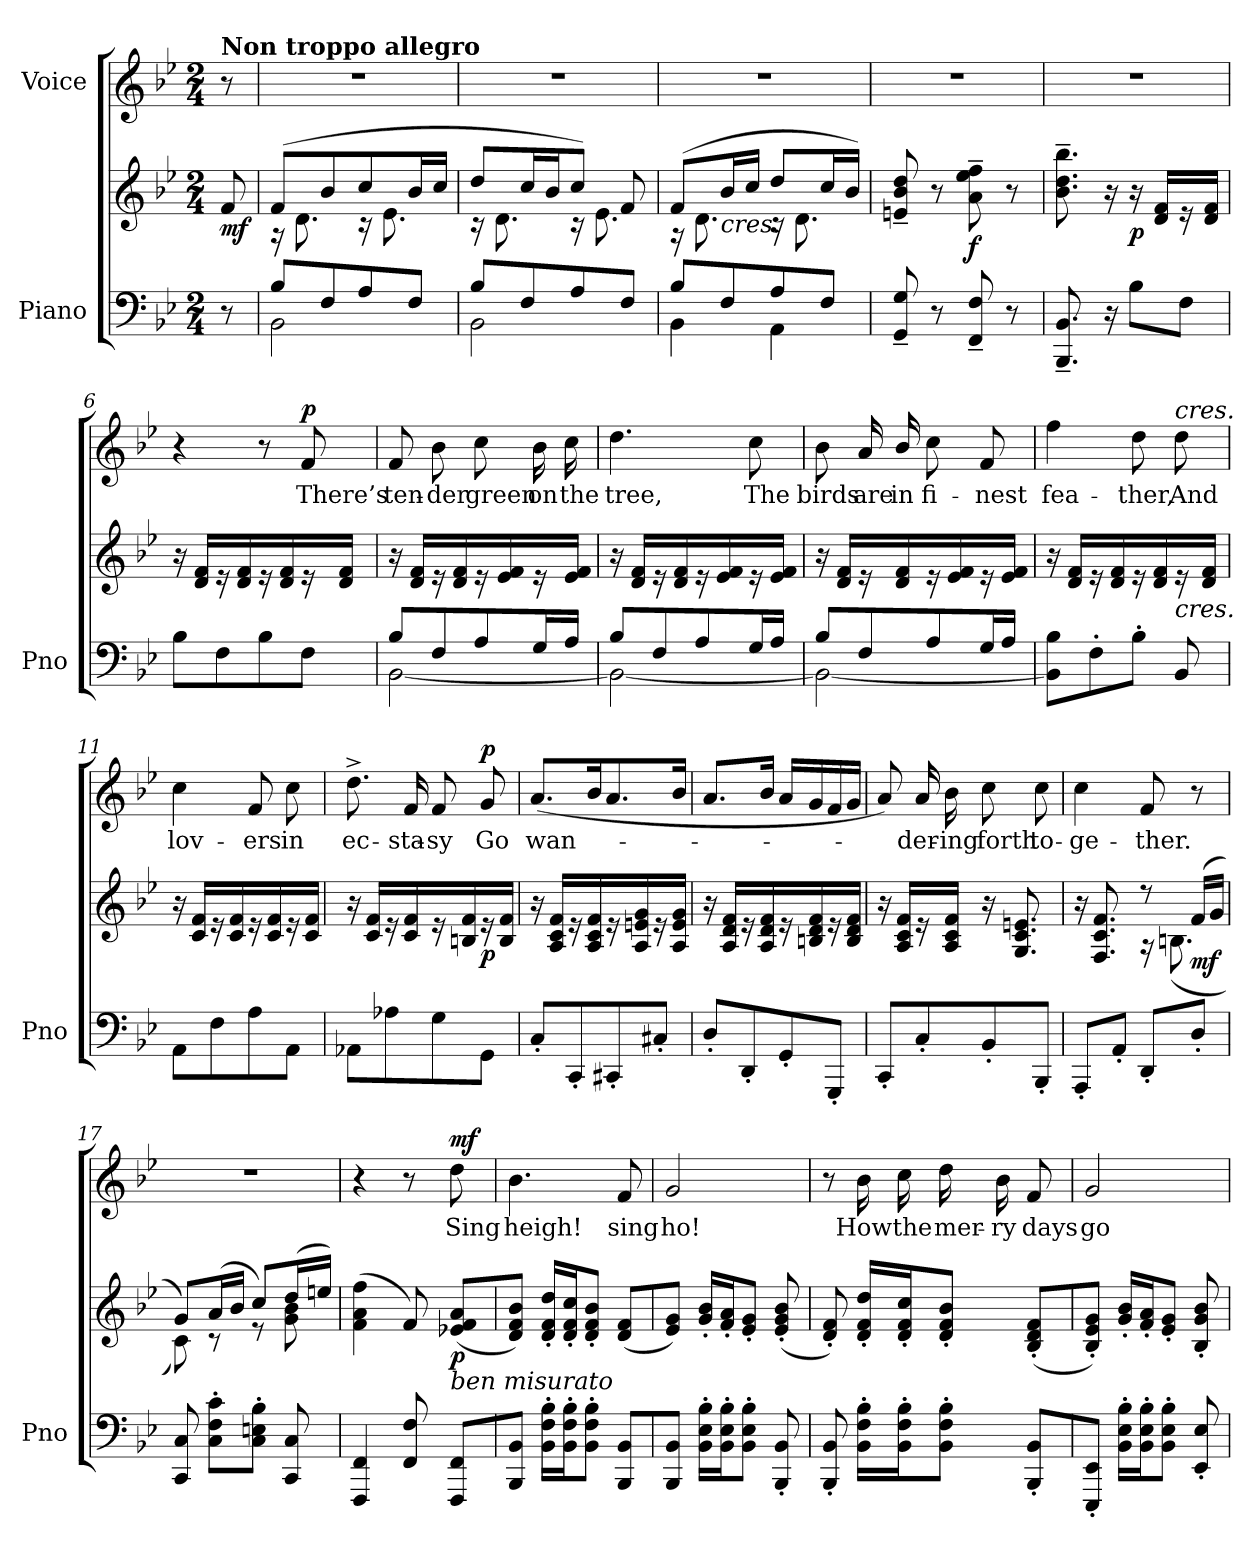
**kern	**kern	**dynam	**kern	**text	**dynam
*part2	*part2	*part2	*part1	*part1	*part1
*staff3	*staff2	*staff2/3	*staff1	*staff1	*staff1
*I"Piano	*	*	*I"Voice	*	*
*I'Pno	*	*	*	*	*
*clefF4	*clefG2	*	*clefG2	*	*
*k[b-e-]	*k[b-e-]	*	*k[b-e-]	*	*
*M2/4	*M2/4	*	*M2/4	*	*
=	=	=	=	=	=
!	!	!	!LO:TX:a:B:t=Non troppo allegro	!	!
!	!	!LO:DY:b	!	!	!
8r	8f/	mf	8r	.	.
=1	=1	=1	=1	=1	=1
*^	*^	*	*	*	*
8B-/L	2BB-\	(8f/L	16r	.	2r	.	.
.	.	.	8.d\	.	.	.	.
8F/	.	8b-/	.	.	.	.	.
8A/	.	8cc/	16r	.	.	.	.
.	.	.	8.e-\	.	.	.	.
8F/J	.	16b-/L	.	.	.	.	.
.	.	16cc/JJ	.	.	.	.	.
=2	=2	=2	=2	=2	=2	=2	=2
8B-/L	2BB-\	8dd/L	16r	.	2r	.	.
.	.	.	8.d\	.	.	.	.
8F/	.	16cc/L	.	.	.	.	.
.	.	16b-/J	.	.	.	.	.
8A/	.	8cc/J)	16r	.	.	.	.
.	.	.	8.e-\	.	.	.	.
8F/J	.	8f/	.	.	.	.	.
=3	=3	=3	=3	=3	=3	=3	=3
8B-/L	4BB-\	(8f/L	16r	.	2r	.	.
.	.	.	8.d\	.	.	.	.
!	!	!LO:TX:b:i:t=cres.	!	!	!	!	!
8F/	.	16b-/L	.	.	.	.	.
.	.	16cc/JJ	.	.	.	.	.
8A/	4AA\	8dd/L	16r	.	.	.	.
.	.	.	8.d\	.	.	.	.
8F/J	.	16cc/L	.	.	.	.	.
.	.	16b-/JJ)	.	.	.	.	.
*v	*v	*	*	*	*	*	*
*	*v	*v	*	*	*	*
!!LO:LB:g=z
=4	=4	=4	=4	=4	=4
8GG/~ 8G/~	8en/~ 8b-/~ 8dd/~	.	2r	.	.
8r	8r	.	.	.	.
!	!	!LO:DY:b	!	!	!
8FF/~ 8F/~	8a\~ 8ee-\~ 8ff\~	f	.	.	.
8r	8r	.	.	.	.
=5	=5	=5	=5	=5	=5
8.BBB-/~ 8.BB-/~	8.b-\~ 8.dd\~ 8.bb-\~	.	2r	.	.
16r	16r	.	.	.	.
!	!	!LO:DY:b	!	!	!
8B-\L	16r	p	.	.	.
.	16d/ 16f/LL	.	.	.	.
8F\J	16r	.	.	.	.
.	16d/ 16f/JJ	.	.	.	.
=6	=6	=6	=6	=6	=6
8B-\L	16r	.	4r	.	.
.	16d/ 16f/LL	.	.	.	.
8F\	16r	.	.	.	.
.	16d/ 16f/	.	.	.	.
8B-\	16r	.	8r	.	.
.	16d/ 16f/	.	.	.	.
!	!	!	!	!LO:LY:b	!LO:DY:a
8F\J	16r	.	8f/	There’s	p
.	16d/ 16f/JJ	.	.	.	.
=7	=7	=7	=7	=7	=7
*^	*	*	*	*	*
!	!	!	!	!	!LO:LY:b	!
8B-/L	[2BB-\	16r	.	8f/	ten-	.
.	.	16d/ 16f/LL	.	.	.	.
!	!	!	!	!	!LO:LY:b	!
8F/	.	16r	.	8b-\	-der	.
.	.	16d/ 16f/	.	.	.	.
!	!	!	!	!	!LO:LY:b	!
8A/	.	16r	.	8cc\	green	.
.	.	16e-/ 16f/	.	.	.	.
!	!	!	!	!	!LO:LY:b	!
16G/L	.	16r	.	16b-\	on	.
!	!	!	!	!	!LO:LY:b	!
16A/JJ	.	16e-/ 16f/JJ	.	16cc\	the	.
!!LO:LB:g=z
=8	=8	=8	=8	=8	=8	=8
!	!	!	!	!	!LO:LY:b	!
8B-/L	2BB-\_	16r	.	4.dd\	tree,	.
.	.	16d/ 16f/LL	.	.	.	.
8F/	.	16r	.	.	.	.
.	.	16d/ 16f/	.	.	.	.
8A/	.	16r	.	.	.	.
.	.	16e-/ 16f/	.	.	.	.
!	!	!	!	!	!LO:LY:b	!
16G/L	.	16r	.	8cc\	The	.
16A/JJ	.	16e-/ 16f/JJ	.	.	.	.
=9	=9	=9	=9	=9	=9	=9
!	!	!	!	!	!LO:LY:b	!
8B-/L	2BB-\_	16r	.	8b-\	birds	.
.	.	16d/ 16f/LL	.	.	.	.
!	!	!	!	!	!LO:LY:b	!
8F/	.	16r	.	16a/	are	.
!	!	!	!	!	!LO:LY:b	!
.	.	16d/ 16f/	.	16b-/	in	.
!	!	!	!	!	!LO:LY:b	!
8A/	.	16r	.	8cc\	fi-	.
.	.	16e-/ 16f/	.	.	.	.
!	!	!	!	!	!LO:LY:b	!
16G/L	.	16r	.	8f/	-nest	.
16A/JJ	.	16e-/ 16f/JJ	.	.	.	.
*v	*v	*	*	*	*	*
=10	=10	=10	=10	=10	=10
!	!	!	!	!LO:LY:b	!
8BB-\] 8B-\L	16r	.	4ff\	fea-	.
.	16d/ 16f/LL	.	.	.	.
8F'\	16r	.	.	.	.
.	16d/ 16f/	.	.	.	.
!	!	!	!	!LO:LY:b	!
8B-'\J	16r	.	8dd\	-ther,	.
.	16d/ 16f/	.	.	.	.
!	!	!	!LO:TX:a:i:t=cres.	!	!
!	!LO:TX:b:i:t=cres.	!	!	!	!
!	!	!	!	!LO:LY:b	!
8BB-/	16r	.	8dd\	And	.
.	16d/ 16f/JJ	.	.	.	.
!!LO:PB:g=z
=11	=11	=11	=11	=11	=11
!	!	!	!	!LO:LY:b	!
8AA\L	16r	.	4cc\	lov-	.
.	16c/ 16f/LL	.	.	.	.
8F\	16r	.	.	.	.
.	16c/ 16f/	.	.	.	.
!	!	!	!	!LO:LY:b	!
8A\	16r	.	8f/	-ers	.
.	16c/ 16f/	.	.	.	.
!	!	!	!	!LO:LY:b	!
8AA\J	16r	.	8cc\	in	.
.	16c/ 16f/JJ	.	.	.	.
=12	=12	=12	=12	=12	=12
!	!	!	!	!LO:LY:b	!
8AA-X\L	16r	.	8.dd^>\	ec-	.
.	16c/ 16f/LL	.	.	.	.
8A-X\	16r	.	.	.	.
!	!	!	!	!LO:LY:b	!
.	16c/ 16f/	.	16f/	-sta-	.
!	!	!	!	!LO:LY:b	!
8G\	16r	.	8f/	-sy	.
.	16Bn/ 16f/	.	.	.	.
!	!	!LO:DY:b	!	!LO:LY:b	!LO:DY:a
8GG\J	16r	p	8g/	Go	p
.	16B/ 16f/JJ	.	.	.	.
=13	=13	=13	=13	=13	=13
!	!	!	!	!LO:LY:b	!
8C'/L	16r	.	(<8.a/L	wan-	.
.	16A/ 16c/ 16f/LL	.	.	.	.
8CC'/	16r	.	.	.	.
.	16A/ 16c/ 16f/	.	16b-/K	.	.
8CC#X'/	16r	.	8.a/	.	.
.	16A/ 16en/ 16g/	.	.	.	.
8C#X'/J	16r	.	.	.	.
.	16A/ 16e/ 16g/JJ	.	16b-/Jk	.	.
!!LO:LB:g=z
=14	=14	=14	=14	=14	=14
8D'/L	16r	.	8.a/L	.	.
.	16A/ 16d/ 16f/LL	.	.	.	.
8DD'/	16r	.	.	.	.
.	16A/ 16d/ 16f/	.	16b-/Jk	.	.
8GG'/	16r	.	16a/LL	.	.
.	16Bn/ 16d/ 16f/	.	16g/	.	.
8GGG'/J	16r	.	16f/	.	.
.	16B/ 16d/ 16f/JJ	.	16g/JJ	.	.
=15	=15	=15	=15	=15	=15
8CC'/L	16r	.	8a/)	.	.
.	16A/ 16c/ 16f/LL	.	.	.	.
!	!	!	!	!LO:LY:b	!
8C'/	16r	.	16a/	-der-	.
!	!	!	!	!LO:LY:b	!
.	16A/ 16c/ 16f/JJ	.	16b-\	-ing	.
!	!	!	!	!LO:LY:b	!
8BB-'/	16r	.	8cc\	forth	.
.	8.G/ 8.c/ 8.en/	.	.	.	.
!	!	!	!	!LO:LY:b	!
8BBB-'/J	.	.	8cc\	to-	.
=16	=16	=16	=16	=16	=16
*	*^	*	*	*	*
!	!	!	!	!	!LO:LY:b	!
8AAA'/L	16r	4ryy	.	4cc\	-ge-	.
.	8.F/ 8.c/ 8.f/	.	.	.	.	.
8AA'/J	.	.	.	.	.	.
!	!	!	!	!	!LO:LY:b	!
8DD'/L	8r	16r	.	8f/	-ther.	.
.	.	(8.Bn\	.	.	.	.
!	!	!	!LO:DY:b	!	!	!
8D'/J	(16f/LL	.	mf	8r	.	.
.	16g/JJ	.	.	.	.	.
!!LO:LB:g=z
=17	=17	=17	=17	=17	=17	=17
8CC/ 8C/	8g/L)	8c\)	.	2r	.	.
8C\' 8F\' 8c\'L	(16a/L	8r	.	.	.	.
.	16b-/JJ	.	.	.	.	.
8C\' 8En\' 8B-\'J	8cc/L)	8r	.	.	.	.
8CC/ 8C/	(16dd/L	8g\ 8b-\	.	.	.	.
.	16een/JJ)	.	.	.	.	.
*	*v	*v	*	*	*	*
=18	=18	=18	=18	=18	=18
4FFF/ 4FF/	(4f\ 4a\ 4ff\	.	4r	.	.
8FF/ 8F/	8f/)	.	8r	.	.
!	!LO:TX:b:i:t=ben misurato	!	!	!	!
!	!	!LO:DY:b	!	!LO:LY:b	!LO:DY:a
8FFF/ 8FF/L	(8e-X/ 8f/ 8a/L	p	8dd\	Sing	mf
=19	=19	=19	=19	=19	=19
!	!	!	!	!LO:LY:b	!
8BBB-/ 8BB-/J	8d/ 8f/ 8b-/J)	.	4.b-\	heigh!	.
16BB-\' 16F\' 16B-\'LL	16d/' 16f/' 16dd/'LL	.	.	.	.
16BB-\' 16F\' 16B-\'J	16d/' 16f/' 16cc/'J	.	.	.	.
8BB-\' 8F\' 8B-\'J	8d/' 8f/' 8b-/'J	.	.	.	.
!	!	!	!	!LO:LY:b	!
8BBB-/ 8BB-/L	(8d/ 8f/L	.	8f/	sing	.
=20	=20	=20	=20	=20	=20
!	!	!	!	!LO:LY:b	!
8BBB-/ 8BB-/J	8e-/ 8g/J)	.	2g/	ho!	.
16BB-\' 16E-\' 16B-\'LL	16g/' 16b-/'LL	.	.	.	.
16BB-\' 16E-\' 16B-\'J	16f/' 16a/'J	.	.	.	.
8BB-\' 8E-\' 8B-\'J	8e-/' 8g/'J	.	.	.	.
8BBB-/' 8BB-/'	(8e-/' 8g/' 8b-/'	.	.	.	.
!!LO:LB:g=z
=21	=21	=21	=21	=21	=21
8BBB-/' 8BB-/'	8d/' 8f/')	.	8r	.	.
!	!	!	!	!LO:LY:b	!
16BB-\' 16F\' 16B-\'LL	16d/' 16f/' 16dd/'LL	.	16b-\	How	.
!	!	!	!	!LO:LY:b	!
16BB-\' 16F\' 16B-\'J	16d/' 16f/' 16cc/'J	.	16cc\	the	.
!	!	!	!	!LO:LY:b	!
8BB-\' 8F\' 8B-\'J	8d/' 8f/' 8b-/'J	.	16dd\	mer-	.
!	!	!	!	!LO:LY:b	!
.	.	.	16b-\	-ry	.
!	!	!	!	!LO:LY:b	!
8BBB-/' 8BB-/'L	(8B-/' 8d/' 8f/'L	.	8f/	days	.
=22	=22	=22	=22	=22	=22
!	!	!	!	!LO:LY:b	!
8EEE-/' 8EE-/'J	8B-/' 8e-/' 8g/'J)	.	2g/	go	.
16BB-\' 16E-\' 16B-\'LL	16g/' 16b-/'LL	.	.	.	.
16BB-\' 16E-\' 16B-\'J	16f/' 16a/'J	.	.	.	.
8BB-\' 8E-\' 8B-\'J	8e-/' 8g/'J	.	.	.	.
8EE-/' 8E-/'L	8B-/' 8g/' 8b-/'L	.	.	.	.
=	=	=	=	=	=
*-	*-	*-	*-	*-	*-
